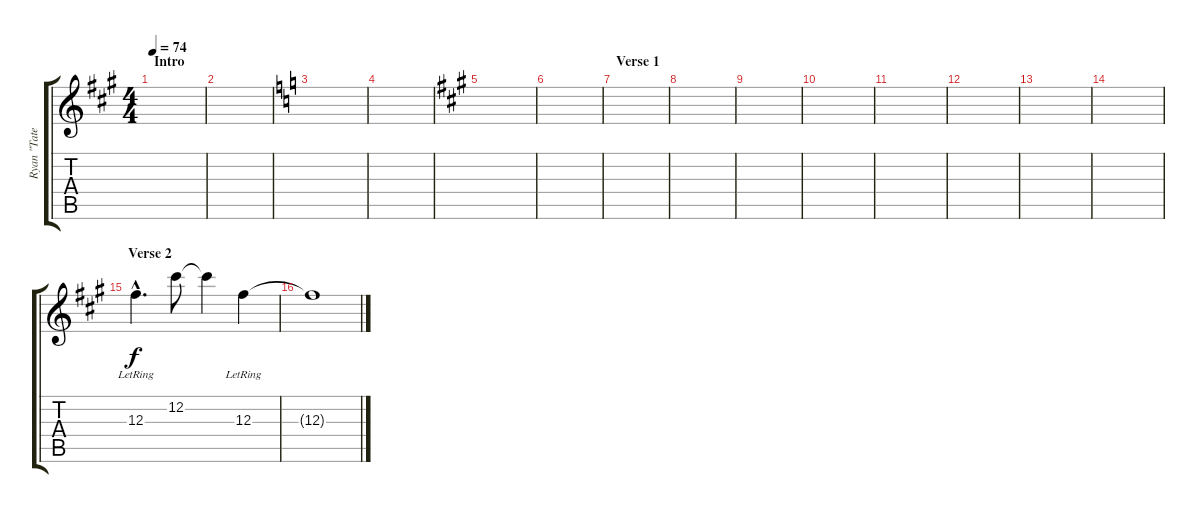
\track ("Ryan \"Tater\" Johnson" "Ryan \"Tate") {instrument distortionguitar}
\staff {score tabs}
\tuning (Db4 Db4 Gb3 Db3 Ab2 Db2) {hide}
\ts (4 4)
\section ("" "Intro")
\tempo 74
\clef g2
\ks f#minor
|
|
\ks c
|
|
\ks f#minor
|
|
\section ("" "Verse 1")
|
|
|
|
|
|
|
|
\section ("" "Verse 2")
12.3{hac lr}.4{d volume 6} 12.2.8 12.2{t}.4 12.3{lr}.4 |
12.3{t}.1
